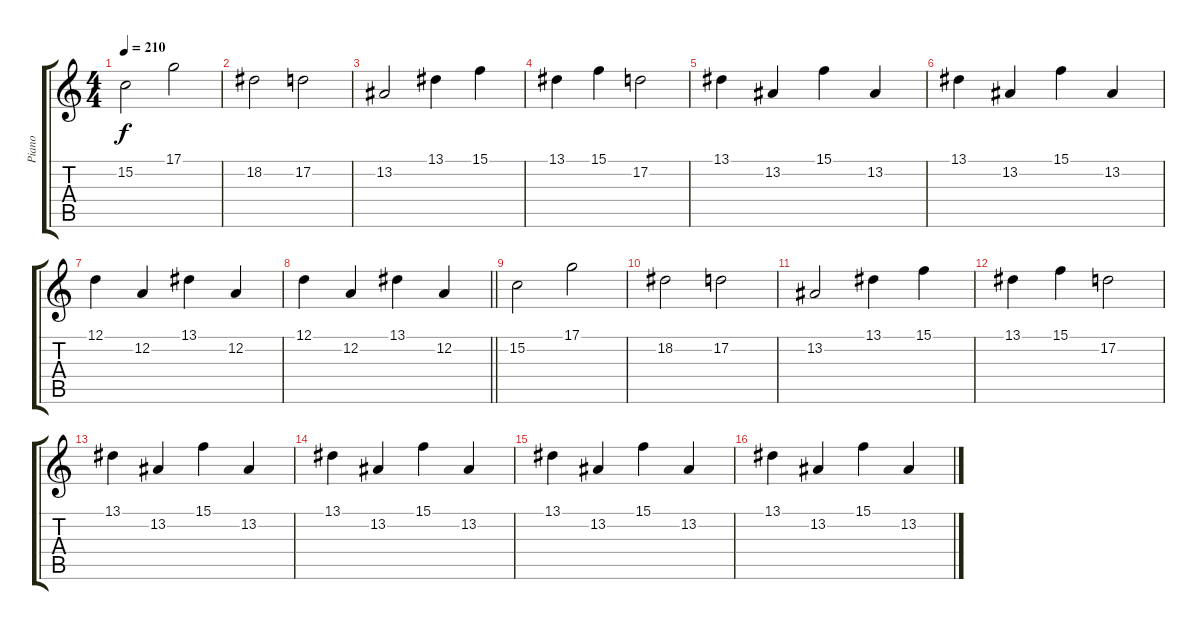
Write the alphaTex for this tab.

\track ("Piano" "Piano") {instrument acousticgrandpiano}
\staff {score tabs}
\tuning (D4 A3 F3 C3 G2 C2) {hide}
\ts (4 4)
\tempo 210
\clef g2
\ks c
15.2.2{dy f} 17.1.2 |
18.2.2 17.2.2 |
13.2.2 13.1.4 15.1.4 |
13.1.4 15.1.4 17.2.2 |
13.1.4 13.2.4 15.1.4 13.2.4 |
13.1.4 13.2.4 15.1.4 13.2.4 |
12.1.4 12.2.4 13.1.4 12.2.4 |
\barLineRight lightlight
12.1.4 12.2.4 13.1.4 12.2.4 |
15.2.2 17.1.2 |
18.2.2 17.2.2 |
13.2.2 13.1.4 15.1.4 |
13.1.4 15.1.4 17.2.2 |
13.1.4 13.2.4 15.1.4 13.2.4 |
13.1.4 13.2.4 15.1.4 13.2.4 |
13.1.4 13.2.4 15.1.4 13.2.4 |
13.1.4 13.2.4 15.1.4 13.2.4
